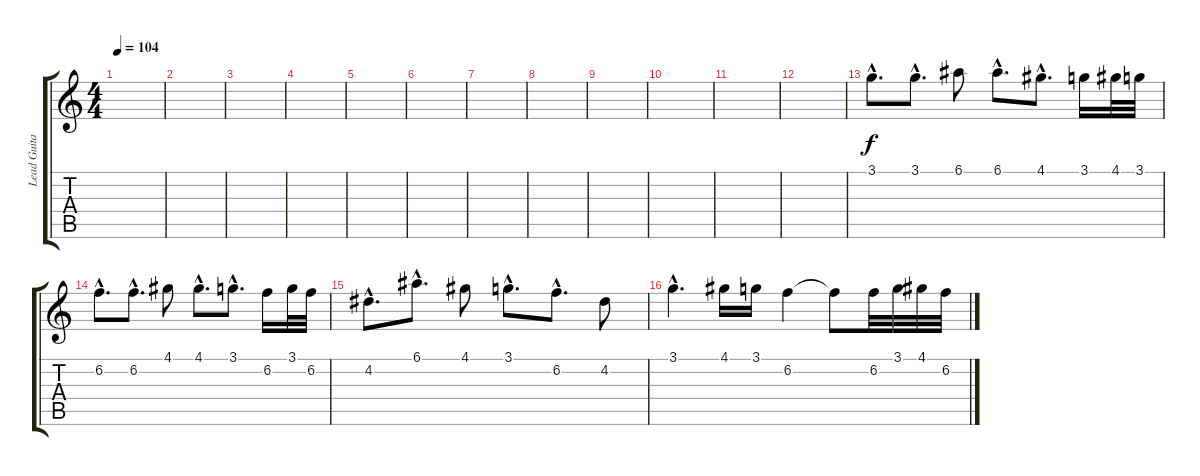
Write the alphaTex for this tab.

\track ("Lead Guitar" "Lead Guita") {instrument overdrivenguitar}
\staff {score tabs}
\tuning (E4 B3 G3 D3 A2 E2) {hide}
\ts (4 4)
\tempo 104
\clef g2
\ks c
|
|
|
|
|
|
|
|
|
|
|
|
3.1{hac}.8{d} 3.1{hac}.8{d} 6.1.8 6.1{hac}.8{d} 4.1{hac}.8{d} 3.1.16 4.1.32 3.1.32 |
6.2{hac}.8{d} 6.2{hac}.8{d} 4.1.8 4.1{hac}.8{d} 3.1{hac}.8{d} 6.2.16 3.1.32 6.2.32 |
4.2{hac}.8{d} 6.1{hac}.8{d} 4.1.8 3.1{hac}.8{d} 6.2{hac}.8{d} 4.2.8 |
3.1{hac}.4{d} 4.1.16 3.1.16 6.2.4 6.2{t}.8 6.2.32 3.1.32 4.1.32 6.2.32
